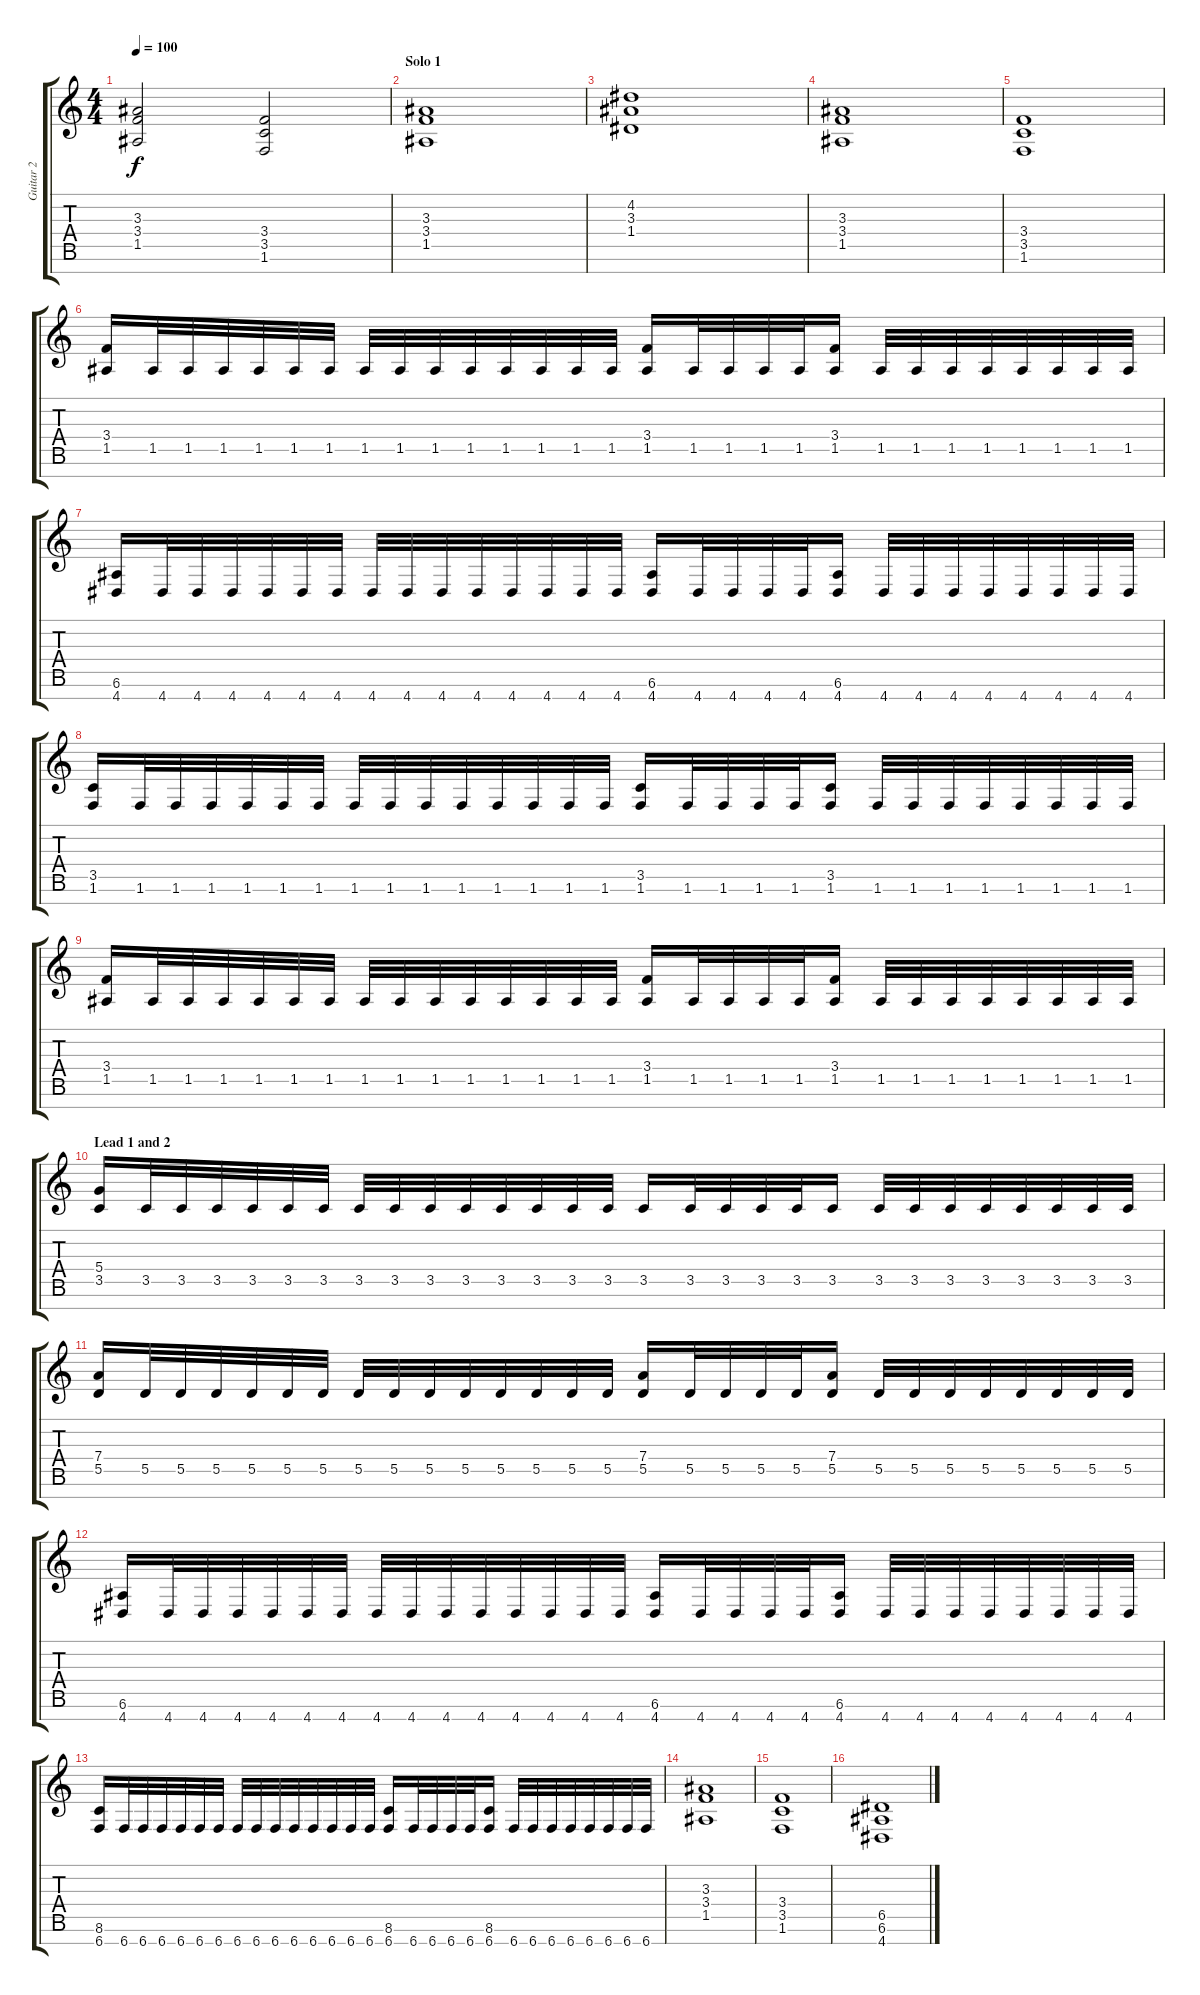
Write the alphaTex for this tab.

\track ("Guitar 2" "Guitar 2") {instrument distortionguitar}
\staff {score tabs}
\tuning (E4 B3 G3 D3 A2 E2 B1) {hide}
\ts (4 4)
\tempo 100
\clef g2
\ks c
(3.3 3.4 1.5).2{dy f instrument distortionguitar} (3.4 3.5 1.6).2 |
\section ("" "Solo 1")
(3.3 3.4 1.5).1 |
(4.2 3.3 1.4).1 |
(3.3 3.4 1.5).1 |
(3.4 3.5 1.6).1 |
(3.4 1.5).16 1.5.32 1.5.32 1.5.32 1.5.32 1.5.32 1.5.32 1.5.32 1.5.32 1.5.32 1.5.32 1.5.32 1.5.32 1.5.32 1.5.32 (3.4 1.5).16 1.5.32 1.5.32 1.5.32 1.5.32 (3.4 1.5).16 1.5.32 1.5.32 1.5.32 1.5.32 1.5.32 1.5.32 1.5.32 1.5.32 |
(6.6 4.7).16 4.7.32 4.7.32 4.7.32 4.7.32 4.7.32 4.7.32 4.7.32 4.7.32 4.7.32 4.7.32 4.7.32 4.7.32 4.7.32 4.7.32 (6.6 4.7).16 4.7.32 4.7.32 4.7.32 4.7.32 (6.6 4.7).16 4.7.32 4.7.32 4.7.32 4.7.32 4.7.32 4.7.32 4.7.32 4.7.32 |
(3.5 1.6).16 1.6.32 1.6.32 1.6.32 1.6.32 1.6.32 1.6.32 1.6.32 1.6.32 1.6.32 1.6.32 1.6.32 1.6.32 1.6.32 1.6.32 (3.5 1.6).16 1.6.32 1.6.32 1.6.32 1.6.32 (3.5 1.6).16 1.6.32 1.6.32 1.6.32 1.6.32 1.6.32 1.6.32 1.6.32 1.6.32 |
(3.4 1.5).16 1.5.32 1.5.32 1.5.32 1.5.32 1.5.32 1.5.32 1.5.32 1.5.32 1.5.32 1.5.32 1.5.32 1.5.32 1.5.32 1.5.32 (3.4 1.5).16 1.5.32 1.5.32 1.5.32 1.5.32 (3.4 1.5).16 1.5.32 1.5.32 1.5.32 1.5.32 1.5.32 1.5.32 1.5.32 1.5.32 |
\section ("" "Lead 1 and 2")
(5.4 3.5).16 3.5.32 3.5.32 3.5.32 3.5.32 3.5.32 3.5.32 3.5.32 3.5.32 3.5.32 3.5.32 3.5.32 3.5.32 3.5.32 3.5.32 3.5.16 3.5.32 3.5.32 3.5.32 3.5.32 3.5.16 3.5.32 3.5.32 3.5.32 3.5.32 3.5.32 3.5.32 3.5.32 3.5.32 |
(7.4 5.5).16 5.5.32 5.5.32 5.5.32 5.5.32 5.5.32 5.5.32 5.5.32 5.5.32 5.5.32 5.5.32 5.5.32 5.5.32 5.5.32 5.5.32 (7.4 5.5).16 5.5.32 5.5.32 5.5.32 5.5.32 (7.4 5.5).16 5.5.32 5.5.32 5.5.32 5.5.32 5.5.32 5.5.32 5.5.32 5.5.32 |
(6.6 4.7).16 4.7.32 4.7.32 4.7.32 4.7.32 4.7.32 4.7.32 4.7.32 4.7.32 4.7.32 4.7.32 4.7.32 4.7.32 4.7.32 4.7.32 (6.6 4.7).16 4.7.32 4.7.32 4.7.32 4.7.32 (6.6 4.7).16 4.7.32 4.7.32 4.7.32 4.7.32 4.7.32 4.7.32 4.7.32 4.7.32 |
(8.6 6.7).16 6.7.32 6.7.32 6.7.32 6.7.32 6.7.32 6.7.32 6.7.32 6.7.32 6.7.32 6.7.32 6.7.32 6.7.32 6.7.32 6.7.32 (8.6 6.7).16 6.7.32 6.7.32 6.7.32 6.7.32 (8.6 6.7).16 6.7.32 6.7.32 6.7.32 6.7.32 6.7.32 6.7.32 6.7.32 6.7.32 |
\section ("" "")
(3.3 3.4 1.5).1 |
(3.4 3.5 1.6).1 |
(6.5 6.6 4.7).1
